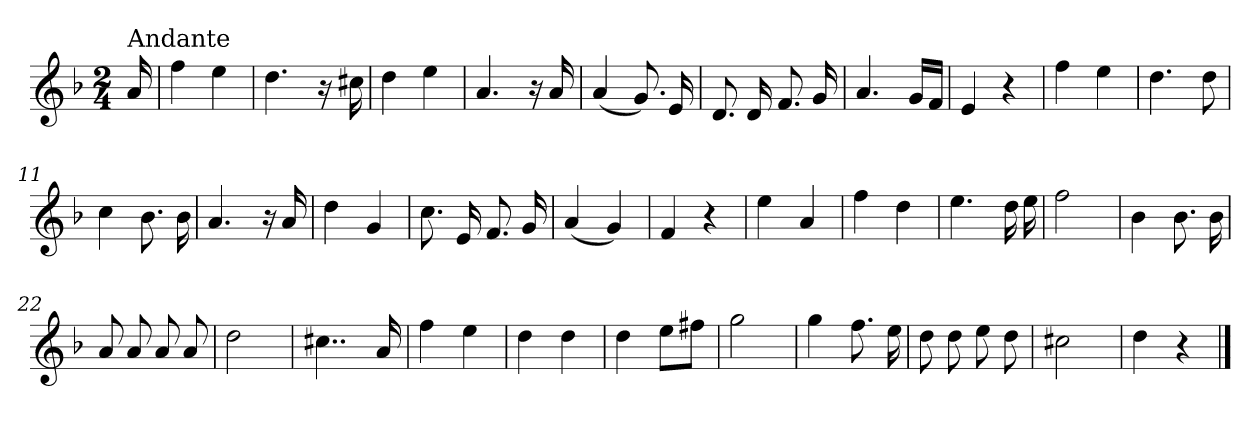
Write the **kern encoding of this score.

**kern
*part1
*staff1
*clefG2
*k[b-]
*F:
*M2/4
=
!LO:TX:a:t=Andante
16a/
=1
4ff\
4ee\
=2
4.dd\
16r
16cc#X\
=3
4dd\
4ee\
=4
4.a/
16r
16a/
=5
(<4a/
8.g/)
16e/
=6
8.d/
16d/
8.f/
16g/
=7
4.a/
16g/LL
16f/JJ
!!LO:LB:g=z
=8
4e/
4r
=9
4ff\
4ee\
=10
4.dd\
8dd\
=11
4cc\
8.b-\
16b-\
=12
4.a/
16r
16a/
=13
4dd\
4g/
=14
8.cc\
16e/
8.f/
16g/
=15
(<4a/
4g/)
=16
4f/
4r
!!LO:LB:g=z
=17
4ee\
4a/
=18
4ff\
4dd\
=19
4.ee\
16dd\
16ee\
=20
2ff\
=21
4b-\
8.b-\
16b-\
=22
8a/
8a/
8a/
8a/
=23
2dd\
=24
4..cc#X\
16a/
=25
4ff\
4ee\
=26
4dd\
4dd\
!!LO:LB:g=z
=27
4dd\
8ee\L
8ff#X\J
=28
2gg\
=29
4gg\
8.ff\
16ee\
=30
8dd\
8dd\
8ee\
8dd\
=31
2cc#X\
=32
4dd\
4r
==
*-
